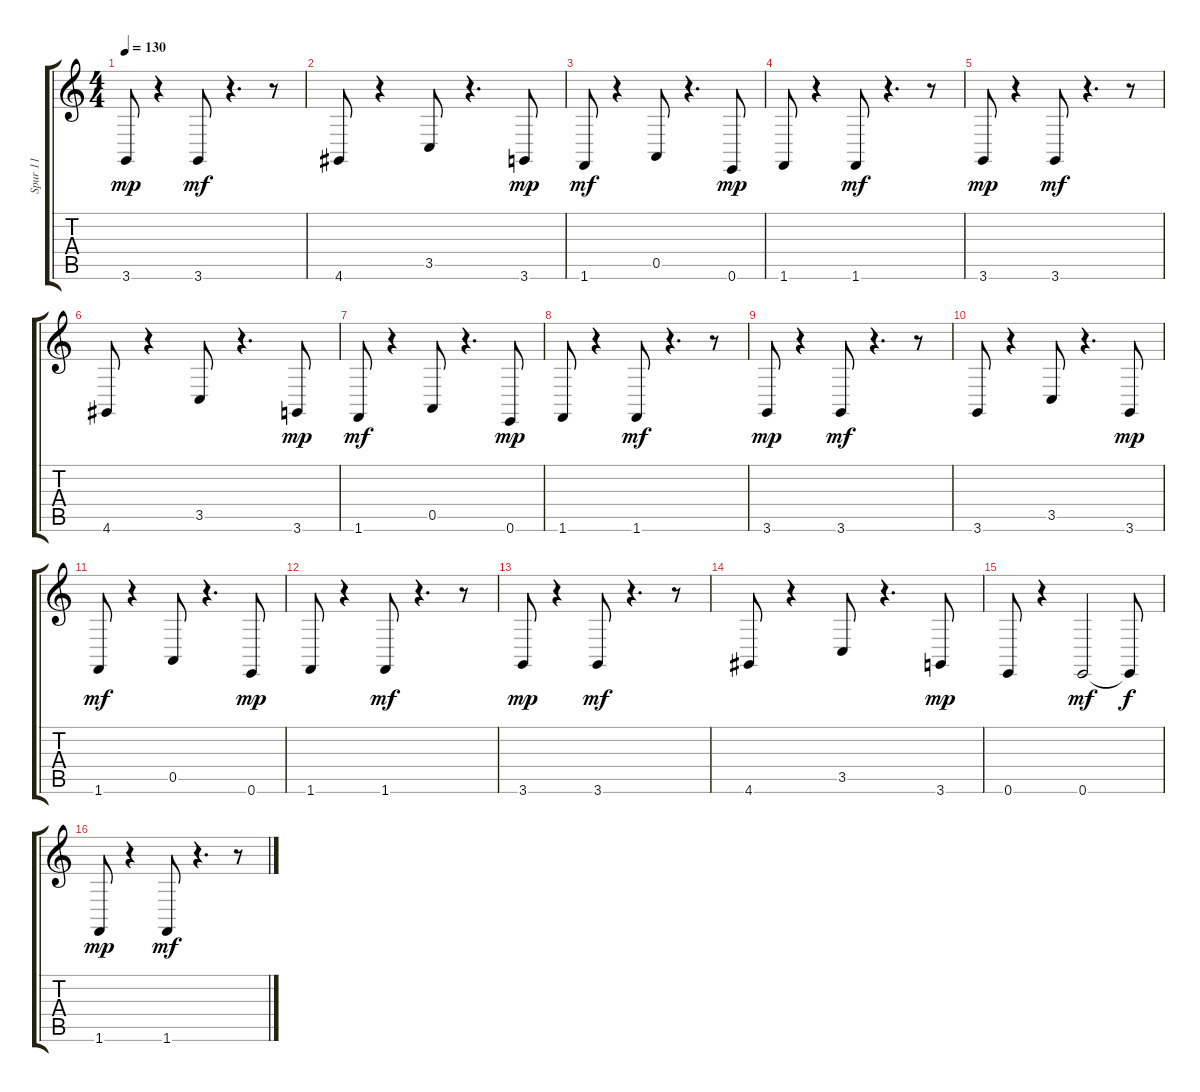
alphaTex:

\track ("Spur 11" "Spur 11") {instrument acousticgrandpiano}
\staff {score tabs}
\tuning (E4 B3 G3 D3 A2 E2) {hide}
\ts (4 4)
\tempo 130
\clef g2
\ks c
3.6.8{dy mp} r.4 3.6.8{dy mf} r.4{d} r.8 |
4.6.8 r.4 3.5.8 r.4{d} 3.6.8{dy mp} |
1.6.8{dy mf} r.4 0.5.8 r.4{d} 0.6.8{dy mp} |
1.6.8 r.4 1.6.8{dy mf} r.4{d} r.8 |
3.6.8{dy mp} r.4 3.6.8{dy mf} r.4{d} r.8 |
4.6.8 r.4 3.5.8 r.4{d} 3.6.8{dy mp} |
1.6.8{dy mf} r.4 0.5.8 r.4{d} 0.6.8{dy mp} |
1.6.8 r.4 1.6.8{dy mf} r.4{d} r.8 |
3.6.8{dy mp} r.4 3.6.8{dy mf} r.4{d} r.8 |
3.6.8 r.4 3.5.8 r.4{d} 3.6.8{dy mp} |
1.6.8{dy mf} r.4 0.5.8 r.4{d} 0.6.8{dy mp} |
1.6.8 r.4 1.6.8{dy mf} r.4{d} r.8 |
3.6.8{dy mp} r.4 3.6.8{dy mf} r.4{d} r.8 |
4.6.8 r.4 3.5.8 r.4{d} 3.6.8{dy mp} |
0.6.8 r.4 0.6.2{dy mf} 0.6{t}.8{dy f} |
1.6.8{dy mp} r.4 1.6.8{dy mf} r.4{d} r.8
